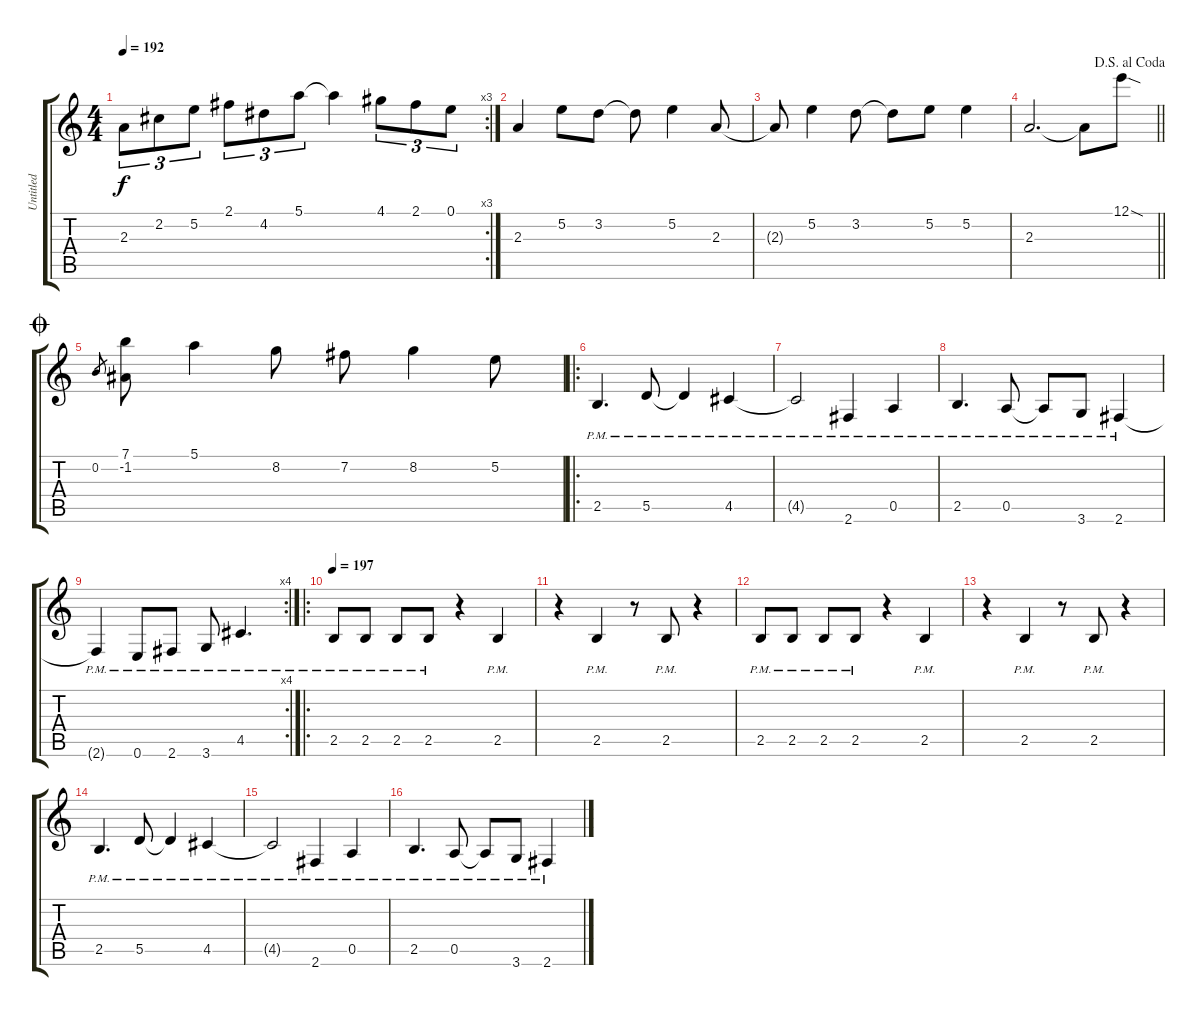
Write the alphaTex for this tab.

\track ("Untitled" "Untitled") {instrument acousticguitarnylon}
\staff {score tabs}
\tuning (E4 B3 G3 D3 A2 E2) {hide}
\rc 3
\ts (4 4)
\tempo 192
\clef g2
\ks c
2.3.8{tu (3 2) dy f} 2.2.8{tu (3 2)} 5.2.8{tu (3 2)} 2.1.8{tu (3 2)} 4.2.8{tu (3 2)} 5.1.8{tu (3 2)} 5.1{t}.4 4.1.8{tu (3 2)} 2.1.8{tu (3 2)} 0.1.8{tu (3 2)} |
2.3.4 5.2.8 3.2.8 3.2{t}.8 5.2.4 2.3.8 |
2.3{t}.8 5.2.4 3.2.8 3.2{t}.8 5.2.8 5.2.4 |
\jump dalsegnoalcoda
\barLineRight lightlight
2.3.2{d} 2.3{t}.8 12.1{sod}.8 |
\jump coda
0.2.8{gr} (7.1 -1.2).8 5.1.4 8.2.8 7.2.8 8.2.4 5.2.8 |
\ro
2.5{pm}.4{d} 5.5{pm}.8 5.5{pm t}.4 4.5{pm}.4 |
4.5{pm t}.2 2.6{pm}.4 0.5{pm}.4 |
2.5{pm}.4{d} 0.5{pm}.8 0.5{pm t}.8 3.6{pm}.8 2.6{pm}.4 |
\rc 4
2.6{pm t}.4 0.6{pm}.8 2.6{pm}.8 3.6{pm}.8 4.5{pm}.4{d} |
\ro
\tempo 197
2.5{pm}.8 2.5{pm}.8 2.5{pm}.8 2.5{pm}.8 r.4 2.5{pm}.4 |
r.4 2.5{pm}.4 r.8 2.5{pm}.8 r.4 |
2.5{pm}.8 2.5{pm}.8 2.5{pm}.8 2.5{pm}.8 r.4 2.5{pm}.4 |
r.4 2.5{pm}.4 r.8 2.5{pm}.8 r.4 |
2.5{pm}.4{d} 5.5{pm}.8 5.5{pm t}.4 4.5{pm}.4 |
4.5{pm t}.2 2.6{pm}.4 0.5{pm}.4 |
2.5{pm}.4{d} 0.5{pm}.8 0.5{pm t}.8 3.6{pm}.8 2.6{pm}.4
